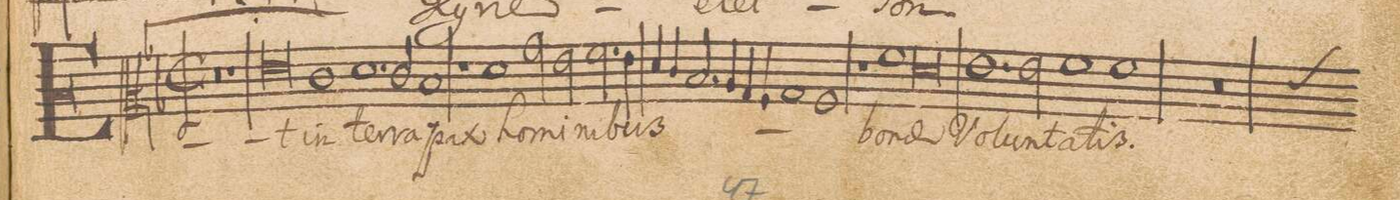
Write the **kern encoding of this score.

**kern	**text
*I"ALTVS.	*
*clefC2	*
*k[b-]	*
*met(C|)	*
*M2/1	*
0r	.
=2-	=2-
1r	.
0g	Et
=3-	=3-
1e	in
=4-	=4-
1.f	ter-
2e/	-ra
=5-	=5-
1d	pax
1r	.
=6-	=6-
1f	ho-
*2\right	*
2b-\	-mi-
2g\	-ni-
=7-	=7-
2.a\	-bus
4g\	.
4f/	.
4e/	.
2.d/	.
=8-	=8-
4c/	.
4B-/	.
4A/	.
1B-	.
=9-	=9-
1A	.
1r	.
=10-	=10-
1a	bo-
0f	-nae
=11-	=11-
1.g	Vo-
=12-	=12-
2g\	-lun-
1a	-ta-
=13-	=13-
*custos:g	*
1a	-tis.
0r	.
=14-	=14-
*-	*-
